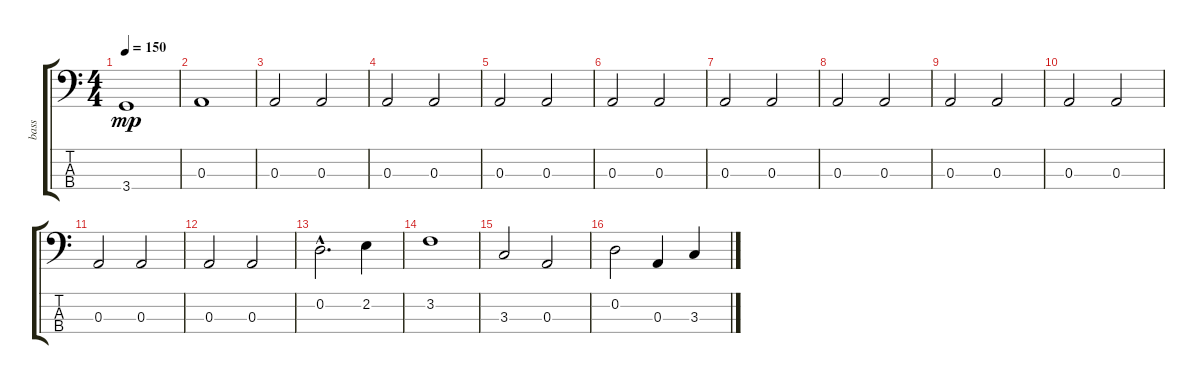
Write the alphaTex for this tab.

\track ("bass" "bass") {instrument fretlessbass}
\staff {score tabs}
\tuning (G2 D2 A1 E1) {hide}
\ts (4 4)
\tempo 150
\clef f4
\ks c
3.4.1{dy mp} |
0.3.1 |
0.3.2 0.3.2 |
0.3.2 0.3.2 |
0.3.2 0.3.2 |
0.3.2 0.3.2 |
0.3.2 0.3.2 |
0.3.2 0.3.2 |
0.3.2 0.3.2 |
0.3.2 0.3.2 |
0.3.2 0.3.2 |
0.3.2 0.3.2 |
0.2{hac}.2{d} 2.2.4 |
3.2.1 |
3.3.2 0.3.2 |
0.2.2 0.3.4 3.3.4
